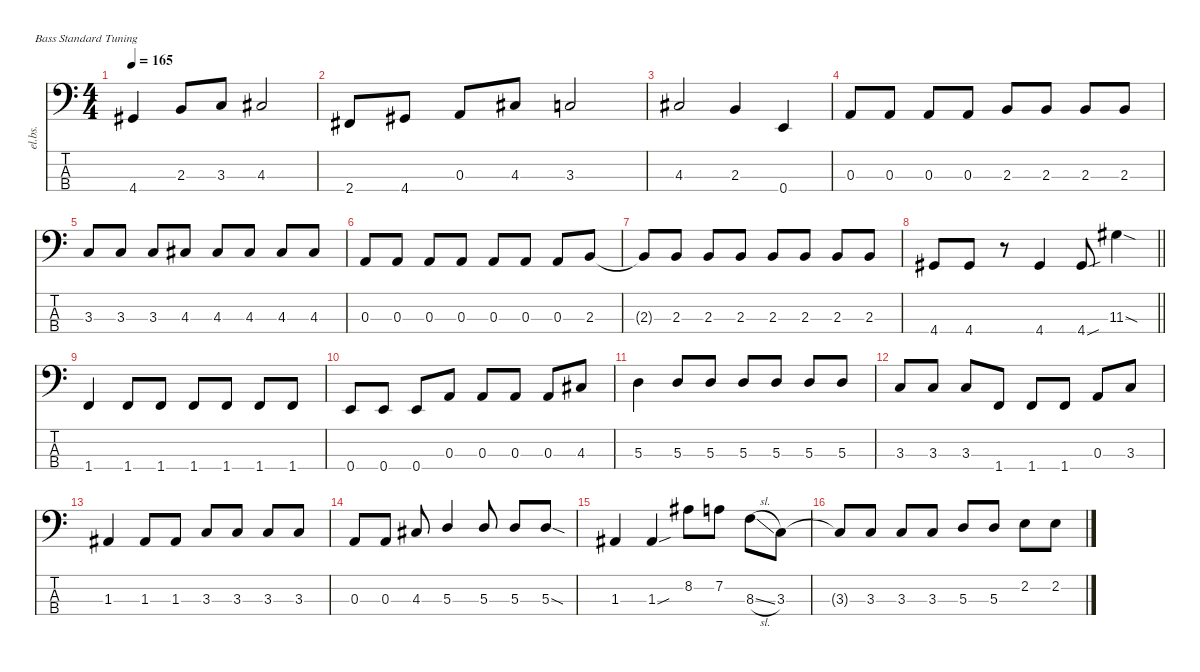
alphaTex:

\defaultSystemsLayout 4
\hideDynamics
\bracketExtendMode nobrackets
\track ("Electric Bass" "el.bs.") {instrument electricbassfinger}
\staff {score tabs}
\tuning (G2 D2 A1 E1)
\ts (4 4)
\tempo 165
\clef f4
\ks c
4.4{acc #}.4{dy mf beam Up} 2.3.8{beam Up} 3.3.8{beam Up} 4.3{acc #}.2{beam Up} |
2.4{acc #}.8{beam Up} 4.4{acc #}.8{beam Up} 0.3.8{beam Up} 4.3{acc #}.8{beam Up} 3.3.2{beam Up} |
4.3{acc #}.2{beam Up} 2.3.4{beam Up} 0.4.4{beam Up} |
0.3.8{beam Up} 0.3.8{beam Up} 0.3.8{beam Up} 0.3.8{beam Up} 2.3.8{beam Up} 2.3.8{beam Up} 2.3.8{beam Up} 2.3.8{beam Up} |
3.3.8{beam Up} 3.3.8{beam Up} 3.3.8{beam Up} 4.3{acc #}.8{beam Up} 4.3{acc #}.8{beam Up} 4.3{acc #}.8{beam Up} 4.3{acc #}.8{beam Up} 4.3{acc #}.8{beam Up} |
0.3.8{beam Up} 0.3.8{beam Up} 0.3.8{beam Up} 0.3.8{beam Up} 0.3.8{beam Up} 0.3.8{beam Up} 0.3.8{beam Up} 2.3.8{beam Up} |
2.3{t}.8{beam Up} 2.3.8{beam Up} 2.3.8{beam Up} 2.3.8{beam Up} 2.3.8{beam Up} 2.3.8{beam Up} 2.3.8{beam Up} 2.3.8{beam Up} |
\barLineRight lightlight
4.4{acc #}.8{beam Up} 4.4{acc #}.8{beam Up} r.8{beam Down} 4.4{acc #}.4{beam Up} 4.4{sou acc #}.8{beam Up} 11.3{sod acc #}.4{beam Down} |
1.4.4{beam Up} 1.4.8{beam Up} 1.4.8{beam Up} 1.4.8{beam Up} 1.4.8{beam Up} 1.4.8{beam Up} 1.4.8{beam Up} |
0.4.8{beam Up} 0.4.8{beam Up} 0.4.8{beam Up} 0.3.8{beam Up} 0.3.8{beam Up} 0.3.8{beam Up} 0.3.8{beam Up} 4.3{acc #}.8{beam Up} |
5.3.4{beam Down} 5.3.8{beam Up} 5.3.8{beam Up} 5.3.8{beam Up} 5.3.8{beam Up} 5.3.8{beam Up} 5.3.8{beam Up} |
3.3.8{beam Up} 3.3.8{beam Up} 3.3.8{beam Up} 1.4.8{beam Up} 1.4.8{beam Up} 1.4.8{beam Up} 0.3.8{beam Up} 3.3.8{beam Up} |
1.3{acc #}.4{beam Up} 1.3{acc #}.8{beam Up} 1.3{acc #}.8{beam Up} 3.3.8{beam Up} 3.3.8{beam Up} 3.3.8{beam Up} 3.3.8{beam Up} |
0.3.8{beam Up} 0.3.8{beam Up} 4.3{acc #}.8{beam Up} 5.3.4{beam Up} 5.3.8{beam Up} 5.3.8{beam Up} 5.3{sod}.8{beam Up} |
1.3{acc #}.4{beam Up} 1.3{sou acc #}.4{beam Up} 8.2{acc #}.8{beam Down} 7.2.8{beam Down} 8.3{sl}.8{beam Down} 3.3.8{beam Down} |
3.3{t}.8{beam Up} 3.3.8{beam Up} 3.3.8{beam Up} 3.3.8{beam Up} 5.3.8{beam Up} 5.3.8{beam Up} 2.2.8{beam Down} 2.2.8{beam Down}
